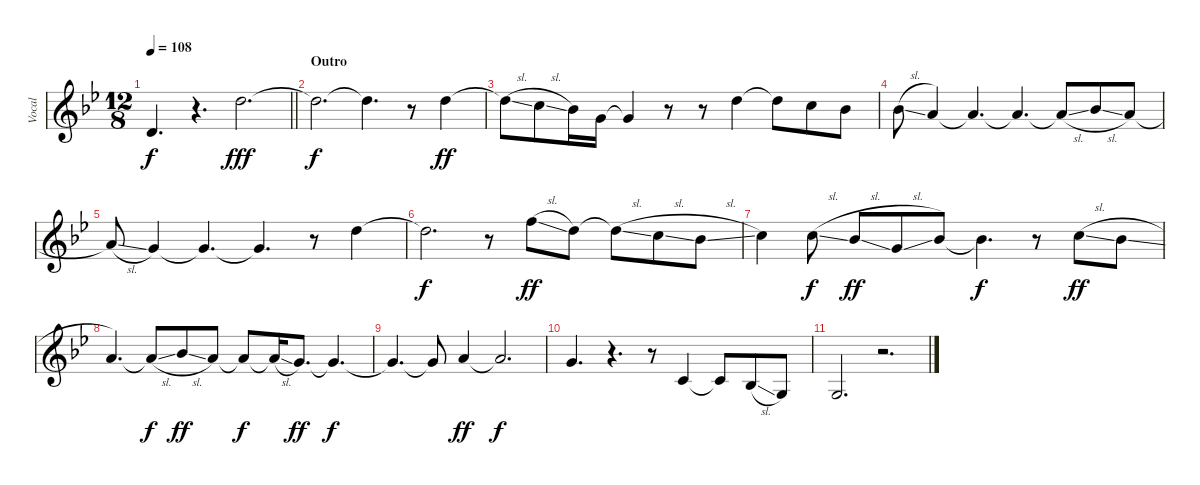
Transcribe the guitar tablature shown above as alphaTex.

\track ("Vocal" "Vocal") {instrument tenorsax}
\staff {score}
\tuning (E4 B3 G3 D3 A2 E2) {hide}
\ts (12 8)
\tempo 108
\clef g2
\barLineRight lightlight
\ks gminor
3.2{t}.4{d dy f} r.4{d} 10.1.2{d dy fff} |
\section ("" "Outro")
10.1{t}.2{d dy f} 10.1{t}.4{d} r.8 10.1.4{dy ff} |
10.1{sl t}.8 8.1{sl}.8 6.1.16 3.1.16 3.1{t}.4 r.8 r.8 10.1.4 10.1{t}.8 8.1.8 6.1.8 |
6.1{sl}.8 5.1.4 5.1{t}.4{d} 5.1{t}.4{d} 5.1{sl t}.8 6.1{sl}.8 5.1.8 |
5.1{sl t}.8 3.1.4 3.1{t}.4{d} 3.1{t}.4{d} r.8 10.1.4 |
10.1{t}.2{d dy f} r.8 13.1{sl}.8{dy ff} 10.1.8 10.1{sl t}.8 8.1{sl}.8 6.1{sl}.8 |
8.1.4 8.1{sl}.8{dy f} 6.1{sl}.8{dy ff} 3.1{sl}.8 6.1.8 6.1{t}.4{d dy f} r.8 8.1{sl}.8{dy ff} 6.1{sl}.8 |
5.1.4{d} 5.1{sl t}.8{dy f} 6.1{sl}.8{dy ff} 5.1.8 5.1{t}.8{dy f} 5.1{sl t}.16 3.1.8{d dy ff} 3.1{t}.4{d dy f} |
3.1{t}.4{d} 3.1{t}.8 5.1.4{dy ff} 5.1{t}.2{d dy f} |
3.1.4{d} r.4{d} r.8 5.3.4 5.3{t}.8 8.4{sl}.8 5.4.8 |
5.4.2{d} r.2{d}
